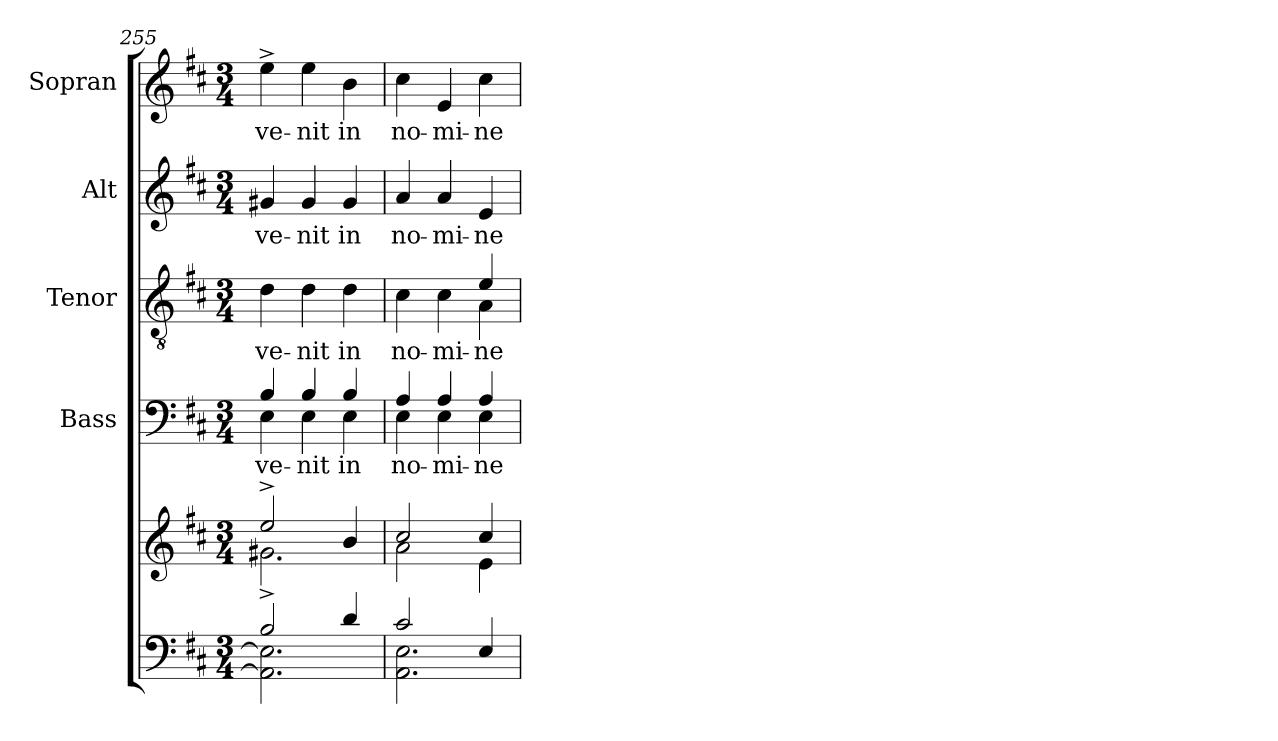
**kern	**kern	**kern	**text	**kern	**text	**kern	**text	**kern	**text
*part5	*part5	*part4	*part4	*part3	*part3	*part2	*part2	*part1	*part1
*staff6	*staff5	*staff4	*staff4	*staff3	*staff3	*staff2	*staff2	*staff1	*staff1
*	*	*I"Bass	*	*I"Tenor	*	*I"Alt	*	*I"Sopran	*
*	*	*I'B.	*	*I'T.	*	*I'A.	*	*I'S.	*
*clefF4	*clefG2	*clefF4	*	*clefGv2	*	*clefG2	*	*clefG2	*
*k[f#c#]	*k[f#c#]	*k[f#c#]	*	*k[f#c#]	*	*k[f#c#]	*	*k[f#c#]	*
*D:	*D:	*D:	*	*D:	*	*D:	*	*D:	*
*M3/4	*M3/4	*M3/4	*	*M3/4	*	*M3/4	*	*M3/4	*
=255	=255	=255	=255	=255	=255	=255	=255	=255	=255
*^	*^	*	*	*	*	*	*	*	*
!	!	!	!	!	!LO:LY:b	!	!LO:LY:b	!	!LO:LY:b	!	!LO:LY:b
*	*	*	*	*^	*	*	*	*	*	*	*
2B^>/	2.AA\] 2.E\]	2ee^>/	2.g#X\	4B/	4E\	ve-	4d\	ve-	4g#X/	ve-	4ee^>\	ve-
!	!	!	!	!	!	!LO:LY:b	!	!LO:LY:b	!	!LO:LY:b	!	!LO:LY:b
.	.	.	.	4B/	4E\	-nit	4d\	-nit	4g#/	-nit	4ee\	-nit
!	!	!	!	!	!	!LO:LY:b	!	!LO:LY:b	!	!LO:LY:b	!	!LO:LY:b
4d/	.	4b/	.	4B/	4E\	in	4d\	in	4g#/	in	4b\	in
=256	=256	=256	=256	=256	=256	=256	=256	=256	=256	=256	=256	=256
!	!	!	!	!	!	!LO:LY:b	!	!LO:LY:b	!	!LO:LY:b	!	!LO:LY:b
*	*	*	*	*	*	*	*^	*	*	*	*	*
2c#/	2.AA\ 2.E\	2cc#/	2a\	4A/	4E\	no-	4c#\	2ryy	no-	4a/	no-	4cc#\	no-
!	!	!	!	!	!	!LO:LY:b	!	!	!LO:LY:b	!	!LO:LY:b	!	!LO:LY:b
.	.	.	.	4A/	4E\	-mi-	4c#\	.	-mi-	4a/	-mi-	4e/	-mi-
!	!	!	!	!	!	!LO:LY:b	!	!	!LO:LY:b	!	!LO:LY:b	!	!LO:LY:b
4E/	.	4cc#/	4e\	4A/	4E\	-ne	4e/	4A\	-ne	4e/	-ne	4cc#\	-ne
*v	*v	*	*	*v	*v	*	*v	*v	*	*	*	*	*
*	*v	*v	*	*	*	*	*	*	*	*
=	=	=	=	=	=	=	=	=	=
*-	*-	*-	*-	*-	*-	*-	*-	*-	*-
